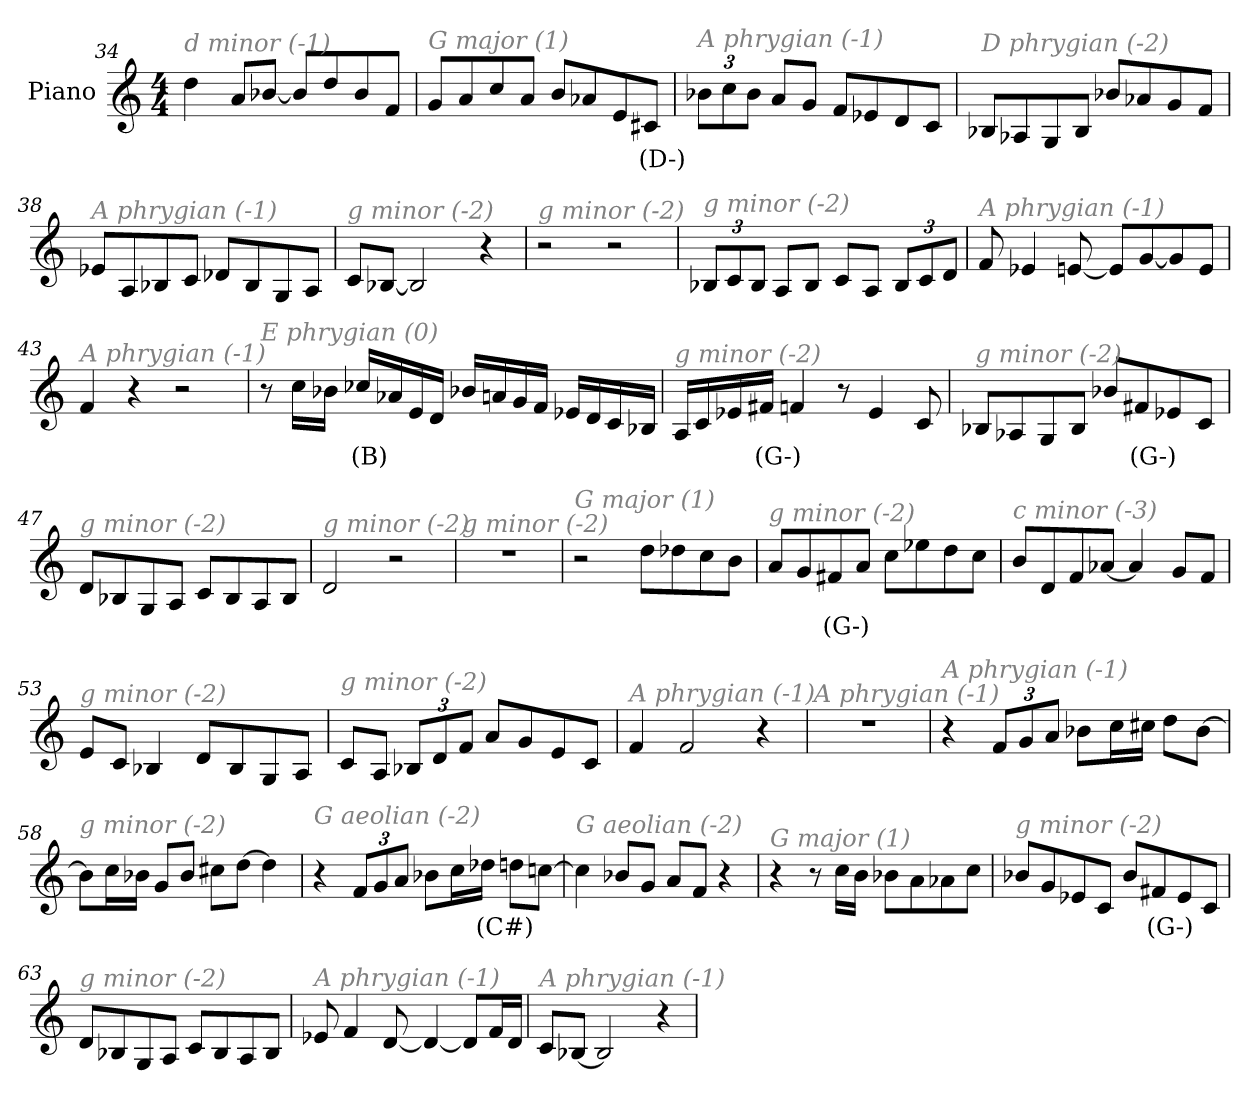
**kern	**text
*part1	*part1
*staff1	*staff1
*I"Piano	*
*I'Pno	*
*clefG2	*
*k[]	*
*M4/4	*
=34	=34
!LO:TX:i:color=#808080:t=d minor (-1)	!
4dd\	.
8a/L	.
[8b-X/J	.
8b-/L]	.
8dd/	.
8b-/	.
8f/J	.
=35	=35
!LO:TX:i:color=#808080:t=G major (1)	!
8g/L	.
8a/	.
8cc/	.
8a/J	.
8b/L	.
8a-X/	.
8e/	.
8c#Xi/J	(D-)
=36	=36
*Xbrackettup	*
!LO:TX:i:color=#808080:t=A phrygian (-1)	!
12b-X\L	.
12cc\	.
12b-\J	.
8a/L	.
8g/J	.
8f/L	.
8e-X/	.
8d/	.
8c/J	.
!!LO:LB:g=z
=37	=37
!LO:TX:i:color=#808080:t=D phrygian (-2)	!
8B-X/L	.
8A-X/	.
8G/	.
8B-/J	.
8b-X/L	.
8a-X/	.
8g/	.
8f/J	.
=38	=38
!LO:TX:i:color=#808080:t=A phrygian (-1)	!
8e-X/L	.
8A/	.
8B-X/	.
8c/J	.
8d-X/L	.
8B-/	.
8G/	.
8A/J	.
=39	=39
!LO:TX:i:color=#808080:t=g minor (-2)	!
8c/L	.
[8B-X/J	.
2B-/]	.
4r	.
=40	=40
!LO:TX:i:color=#808080:t=g minor (-2)	!
2r	.
2r	.
!!LO:LB:g=z
=41	=41
!LO:TX:i:color=#808080:t=g minor (-2)	!
12B-X/L	.
12c/	.
12B-/J	.
8A/L	.
8B-/J	.
8c/L	.
8A/J	.
12B-/L	.
12c/	.
12d/J	.
=42	=42
!LO:TX:i:color=#808080:t=A phrygian (-1)	!
8f/	.
4e-X/	.
[8en/	.
8e/L]	.
[8g/	.
8g/]	.
8e/J	.
=43	=43
!LO:TX:i:color=#808080:t=A phrygian (-1)	!
4f/	.
4r	.
2r	.
!!LO:PB:g=z
=44	=44
!LO:TX:i:color=#808080:t=E phrygian (0)	!
8r	.
16cc\LL	.
16b-X\JJ	.
16cc-Xi/LL	(B)
16a-X/	.
16e/	.
16d/JJ	.
16b-X/LL	.
16an/	.
16g/	.
16f/JJ	.
16e-X/LL	.
16d/	.
16c/	.
16B-X/JJ	.
=45	=45
!LO:TX:i:color=#808080:t=g minor (-2)	!
16A/LL	.
16c/	.
16e-X/	.
16f#Xi/JJ	(G-)
4f/	.
8r	.
4e-/	.
8c/	.
=46	=46
!LO:TX:i:color=#808080:t=g minor (-2)	!
8B-X/L	.
8A-X/	.
8G/	.
8B-/J	.
8b-X/L	.
8f#Xi/	(G-)
8e-X/	.
8c/J	.
!!LO:LB:g=z
=47	=47
!LO:TX:i:color=#808080:t=g minor (-2)	!
8d/L	.
8B-X/	.
8G/	.
8A/J	.
8c/L	.
8B-/	.
8A/	.
8B-/J	.
=48	=48
!LO:TX:i:color=#808080:t=g minor (-2)	!
2d/	.
2r	.
=49	=49
!LO:TX:i:color=#808080:t=g minor (-2)	!
1r	.
=50	=50
!LO:TX:i:color=#808080:t=G major (1)	!
2r	.
8dd\L	.
8dd-X\	.
8cc\	.
8b\J	.
=51	=51
!LO:TX:i:color=#808080:t=g minor (-2)	!
8a/L	.
8g/	.
8f#Xi/	(G-)
8a/J	.
8cc\L	.
8ee-X\	.
8dd\	.
8cc\J	.
=52	=52
!LO:TX:i:color=#808080:t=c minor (-3)	!
8b/L	.
8d/	.
8f/	.
[8a-X/J	.
4a-/]	.
8g/L	.
8f/J	.
!!LO:LB:g=z
=53	=53
!LO:TX:i:color=#808080:t=g minor (-2)	!
8e/L	.
8c/J	.
4B-X/	.
8d/L	.
8B-/	.
8G/	.
8A/J	.
=54	=54
!LO:TX:i:color=#808080:t=g minor (-2)	!
8c/L	.
8A/J	.
12B-X/L	.
12d/	.
12f/J	.
8a/L	.
8g/	.
8e/	.
8c/J	.
=55	=55
!LO:TX:i:color=#808080:t=A phrygian (-1)	!
4f/	.
2f/	.
4r	.
=56	=56
!LO:TX:i:color=#808080:t=A phrygian (-1)	!
1r	.
=57	=57
!LO:TX:i:color=#808080:t=A phrygian (-1)	!
4r	.
12f/L	.
12g/	.
12a/J	.
8b-X\L	.
16cc\L	.
16cc#X\JJ	.
8dd\L	.
[8b-\J	.
!!LO:LB:g=z
=58	=58
!LO:TX:i:color=#808080:t=g minor (-2)	!
8b-\L]	.
16cc\L	.
16b-X\JJ	.
8g/L	.
8b-/J	.
8cc#X\L	.
[8dd\J	.
4dd\]	.
=59	=59
!LO:TX:i:color=#808080:t=G aeolian (-2)	!
4r	.
12f/L	.
12g/	.
12a/J	.
8b-X\L	.
16cc\L	.
16dd-Xi\JJ	(C#)
8dd\L	.
[8ccn\J	.
=60	=60
!LO:TX:i:color=#808080:t=G aeolian (-2)	!
4cc\]	.
8b-X/L	.
8g/J	.
8a/L	.
8f/J	.
4r	.
=61	=61
!LO:TX:i:color=#808080:t=G major (1)	!
4r	.
8r	.
16cc\LL	.
16b\JJ	.
8b-X\L	.
8a\	.
8a-X\	.
8cc\J	.
!!LO:LB:g=z
=62	=62
!LO:TX:i:color=#808080:t=g minor (-2)	!
8b-X/L	.
8g/	.
8e-X/	.
8c/J	.
8b-/L	.
8f#Xi/	(G-)
8e-/	.
8c/J	.
=63	=63
!LO:TX:i:color=#808080:t=g minor (-2)	!
8d/L	.
8B-X/	.
8G/	.
8A/J	.
8c/L	.
8B-/	.
8A/	.
8B-/J	.
=64	=64
!LO:TX:i:color=#808080:t=A phrygian (-1)	!
8e-X/	.
4f/	.
[8d/	.
4d/_	.
8d/L]	.
16f/L	.
16d/JJ	.
=65	=65
!LO:TX:i:color=#808080:t=A phrygian (-1)	!
8c/L	.
[8B-X/J	.
2B-/]	.
4r	.
=	=
*-	*-
